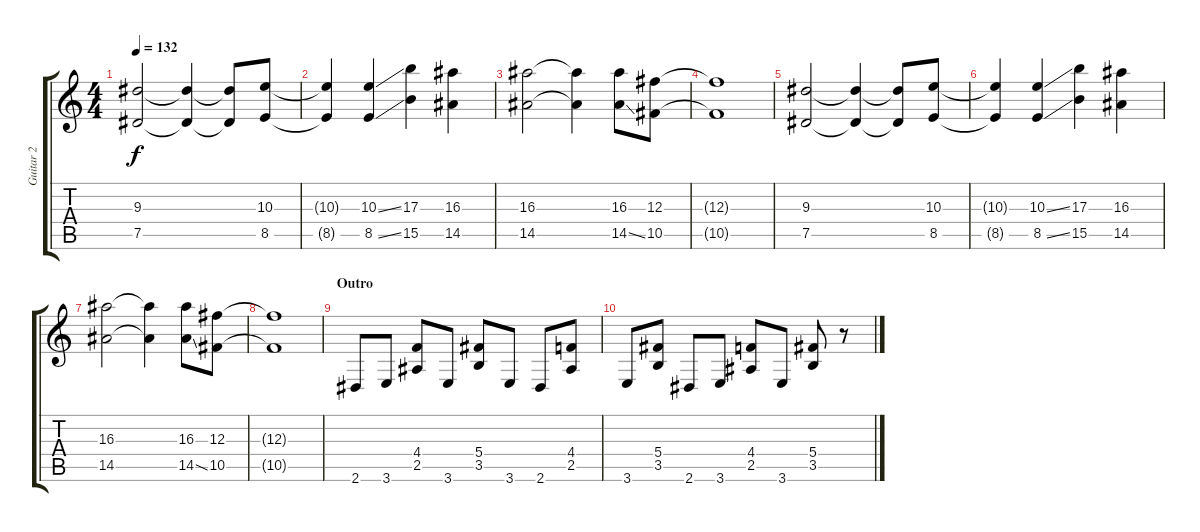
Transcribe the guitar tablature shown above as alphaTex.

\track ("Guitar 2" "Guitar 2") {instrument distortionguitar}
\staff {score tabs}
\tuning (Eb4 Bb3 Gb3 Db3 Ab2 Db2) {hide}
\ts (4 4)
\tempo 132
\clef g2
\ks c
(9.3 7.5).2{dy f} (9.3{t} 7.5{t}).4 (9.3{t} 7.5{t}).8 (10.3 8.5).8 |
(10.3{t} 8.5{t}).4 (10.3{ss} 8.5{ss}).4 (17.3 15.5).4 (16.3 14.5).4 |
(16.3 14.5).2 (16.3{t} 14.5{t}).4 (16.3 14.5{ss}).8 (12.3 10.5).8 |
(12.3{t} 10.5{t}).1 |
(9.3 7.5).2 (9.3{t} 7.5{t}).4 (9.3{t} 7.5{t}).8 (10.3 8.5).8 |
(10.3{t} 8.5{t}).4 (10.3{ss} 8.5{ss}).4 (17.3 15.5).4 (16.3 14.5).4 |
(16.3 14.5).2 (16.3{t} 14.5{t}).4 (16.3 14.5{ss}).8 (12.3 10.5).8 |
(12.3{t} 10.5{t}).1 |
\section ("" "Outro")
2.6.8{volume 12} 3.6.8 (4.4 2.5).8 3.6.8 (5.4 3.5).8 3.6.8 2.6.8 (4.4 2.5).8 |
3.6.8 (5.4 3.5).8 2.6.8 3.6.8 (4.4 2.5).8 3.6.8 (5.4 3.5).8 r.8
